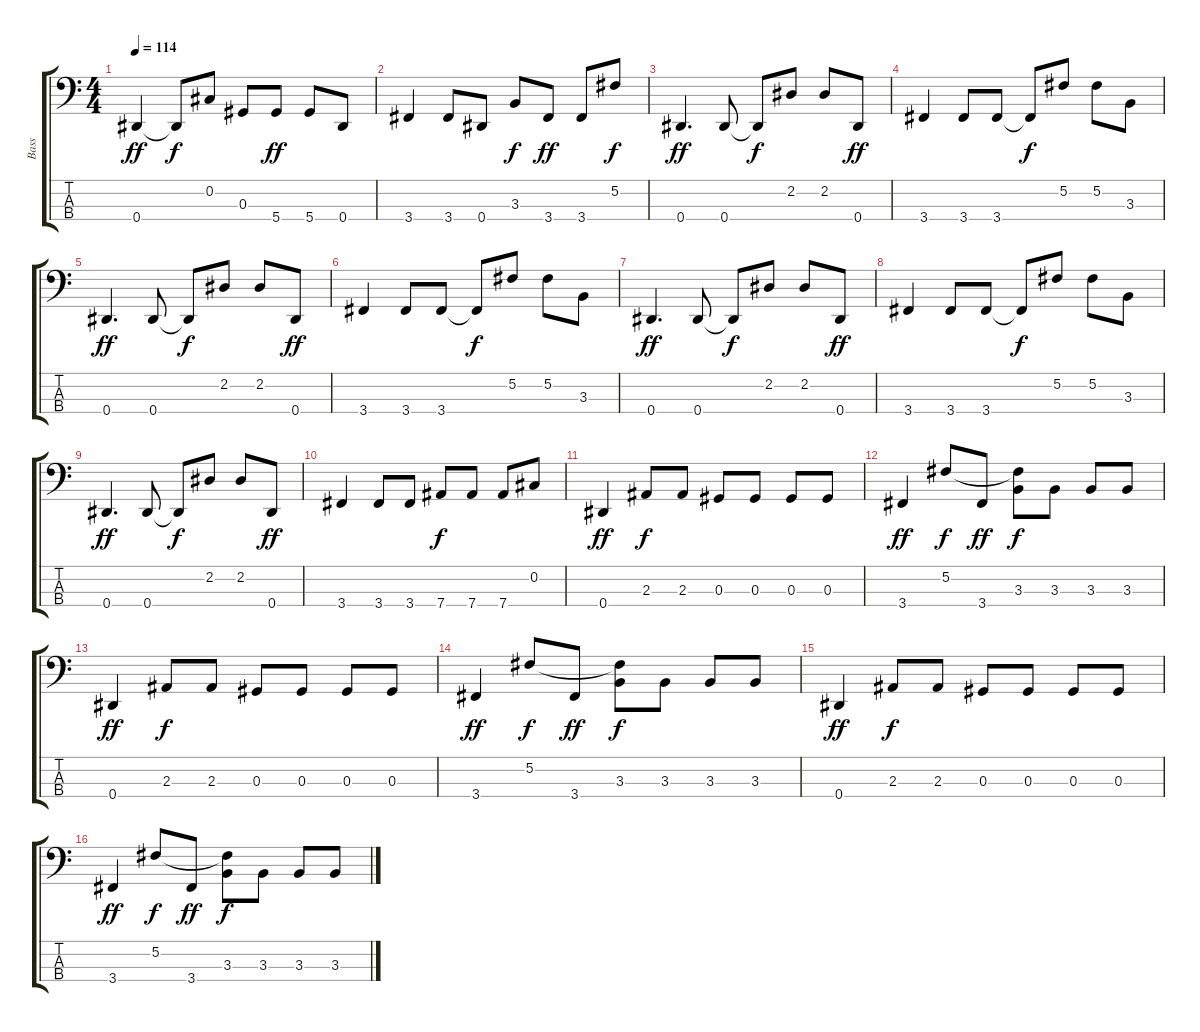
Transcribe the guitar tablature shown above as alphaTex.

\track ("Bass" "Bass") {instrument electricbassfinger}
\staff {score tabs}
\tuning (Gb2 Db2 Ab1 Eb1) {hide}
\ts (4 4)
\tempo 114
\clef f4
\ks c
0.4.4{dy ff} 0.4{t}.8{dy f} 0.2.8 0.3.8 5.4.8{dy ff} 5.4.8 0.4.8 |
3.4.4 3.4.8 0.4.8 3.3.8{dy f} 3.4.8{dy ff} 3.4.8 5.2.8{dy f} |
0.4.4{d dy ff} 0.4.8 0.4{t}.8{dy f} 2.2.8 2.2.8 0.4.8{dy ff} |
3.4.4 3.4.8 3.4.8 3.4{t}.8{dy f} 5.2.8 5.2.8 3.3.8 |
0.4.4{d dy ff} 0.4.8 0.4{t}.8{dy f} 2.2.8 2.2.8 0.4.8{dy ff} |
3.4.4 3.4.8 3.4.8 3.4{t}.8{dy f} 5.2.8 5.2.8 3.3.8 |
0.4.4{d dy ff} 0.4.8 0.4{t}.8{dy f} 2.2.8 2.2.8 0.4.8{dy ff} |
3.4.4 3.4.8 3.4.8 3.4{t}.8{dy f} 5.2.8 5.2.8 3.3.8 |
0.4.4{d dy ff} 0.4.8 0.4{t}.8{dy f} 2.2.8 2.2.8 0.4.8{dy ff} |
3.4.4 3.4.8 3.4.8 7.4.8{dy f} 7.4.8 7.4.8 0.2.8 |
0.4.4{dy ff} 2.3.8{dy f} 2.3.8 0.3.8 0.3.8 0.3.8 0.3.8 |
3.4.4{dy ff} 5.2.8{dy f} 3.4.8{dy ff} (5.2{t} 3.3).8{dy f} 3.3.8 3.3.8 3.3.8 |
0.4.4{dy ff} 2.3.8{dy f} 2.3.8 0.3.8 0.3.8 0.3.8 0.3.8 |
3.4.4{dy ff} 5.2.8{dy f} 3.4.8{dy ff} (5.2{t} 3.3).8{dy f} 3.3.8 3.3.8 3.3.8 |
0.4.4{dy ff} 2.3.8{dy f} 2.3.8 0.3.8 0.3.8 0.3.8 0.3.8 |
3.4.4{dy ff} 5.2.8{dy f} 3.4.8{dy ff} (5.2{t} 3.3).8{dy f} 3.3.8 3.3.8 3.3.8
